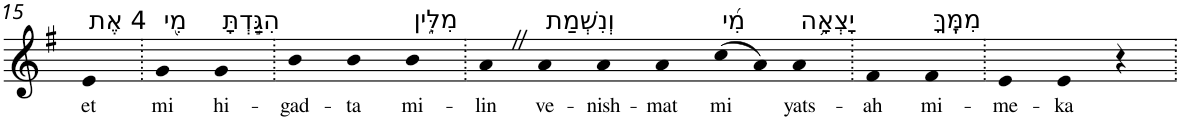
**kern	**text
*part1	*part1
*staff1	*staff1
*I"Piano	*
*I'Pno	*
!!LO:PB:g=z
*clefG2	*
*k[f#]	*
*G:	*
=15	=15
!LO:TX:a:t=4 אֶת	!
!	!LO:LY:b
4e	et
=16.	=16.
!LO:TX:a:t=מִ֭י	!
!	!LO:LY:b
4g	mi
!LO:TX:a:t=הִגַּ֣דְתָּ	!
!	!LO:LY:b
4g	hi-
=17.	=17.
!	!LO:LY:b
4b	-gad-
!	!LO:LY:b
4b	-ta
!LO:TX:a:t=מִלִּ֑ין	!
!	!LO:LY:b
4b	mi-
=18.	=18.
!	!LO:LY:b
4aZ	-lin
!LO:TX:a:t=וְנִשְׁמַת	!
!	!LO:LY:b
4a	ve-
!	!LO:LY:b
4a	-nish-
!	!LO:LY:b
4a	-mat
!LO:TX:a:t=מִ֝י	!
!	!LO:LY:b
(8cc	mi
8a)	.
!LO:TX:a:t=יָצְאָ֥ה	!
!	!LO:LY:b
4a	yats-
=19.	=19.
!	!LO:LY:b
4f#	-ah
!LO:TX:a:t=מִמֶּֽךָּ	!
!	!LO:LY:b
4f#	mi-
=20.	=20.
!	!LO:LY:b
4e	-me-
!	!LO:LY:b
4e	-ka
4r	.
=.	=.
*-	*-
